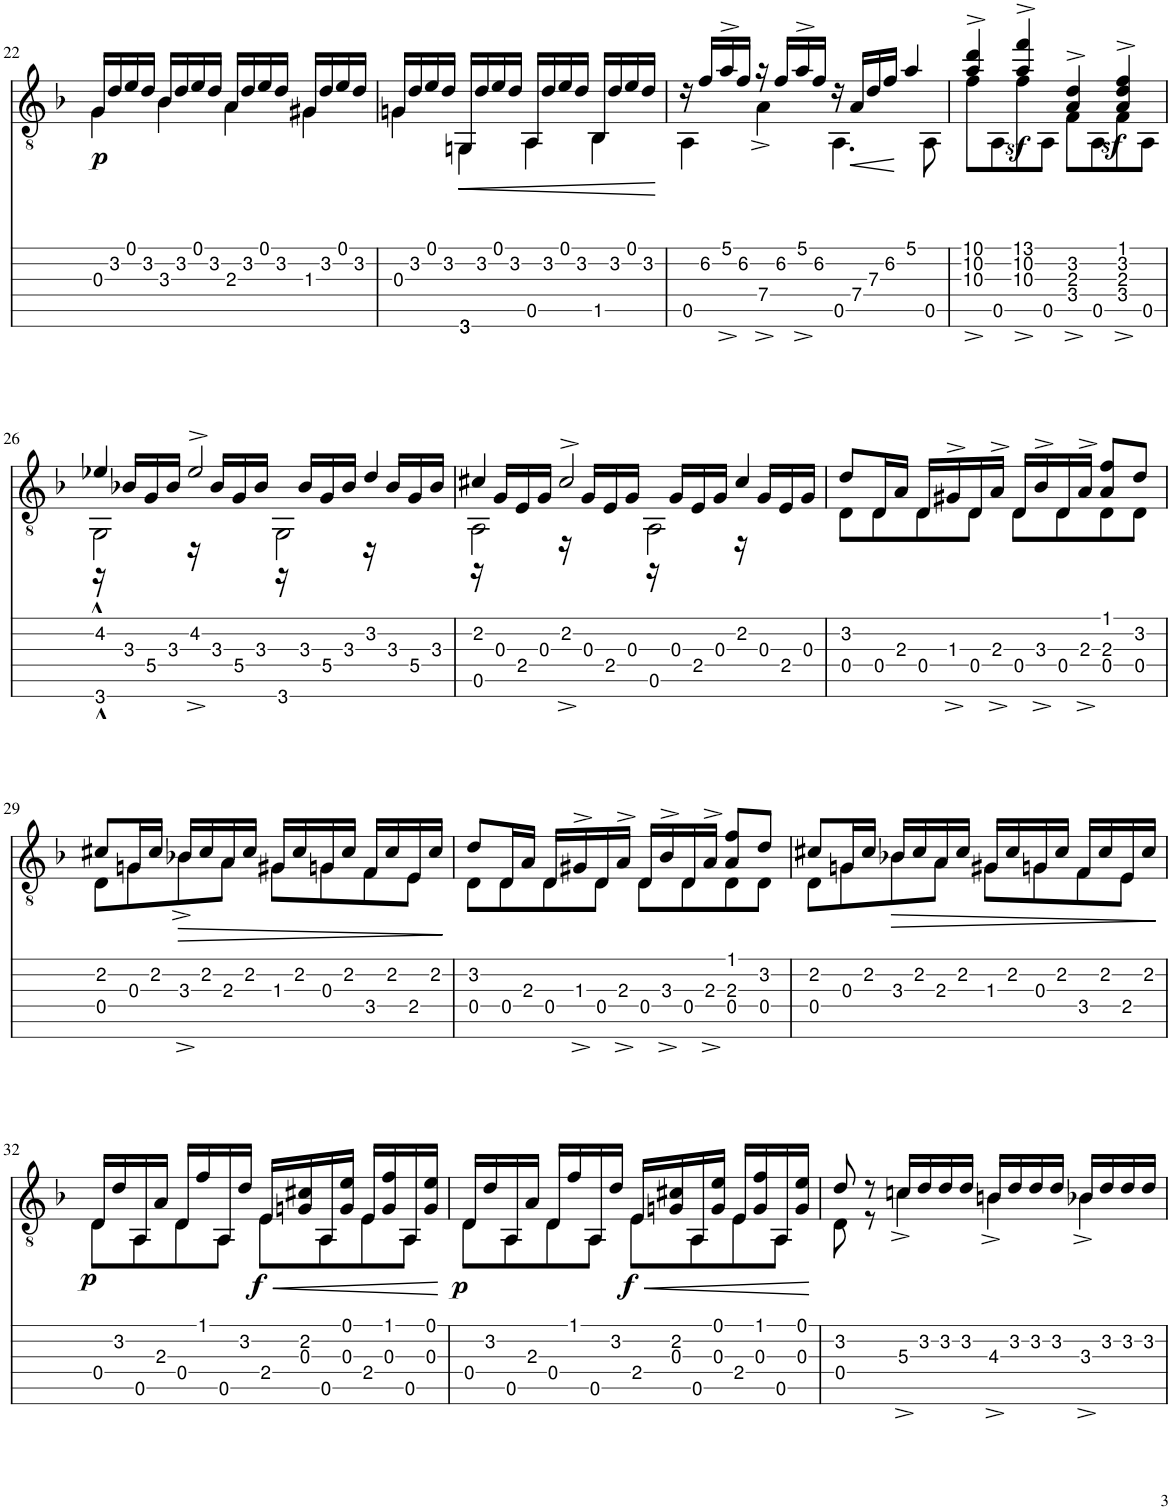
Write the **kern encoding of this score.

**kern	**kern	**dynam
*part1	*part1	*part1
*staff2	*staff1	*staff1/2
*I"Guitar	*	*
*I'Guit.	*	*
!!LO:PB:g=z
*	*clefGv2	*
*k[b-]	*k[b-]	*
*M4/4	*M4/4	*
*met(c)	*met(c)	*
=22	=22	=22
*^	*^	*
!	!	!	!	!LO:DY:b
16GLL	4G	16G/LL	4G\	p
16dJ	.	16d/	.	.
16eL	.	16e/	.	.
16dJJ	.	16d/JJ	.	.
16B-LL	4B-	16B-/LL	4B-\	.
16dJ	.	16d/	.	.
16eL	.	16e/	.	.
16dJJ	.	16d/JJ	.	.
16ALL	4A	16A/LL	4A\	.
16dJ	.	16d/	.	.
16eL	.	16e/	.	.
16dJJ	.	16d/JJ	.	.
16G#XLL	4G#	16G#X/LL	4G#\	.
16dJ	.	16d/	.	.
16eL	.	16e/	.	.
16dJJ	.	16d/JJ	.	.
=23	=23	=23	=23	=23
16GLL	4Gn	16G/LL	4Gn\	.
16dJ	.	16d/	.	.
16eL	.	16e/	.	.
16dJJ	.	16d/JJ	.	.
!	!	!	!	!LO:HP:b
16GGLL	4GGn	16GG/LL	4GGn\	<
16dJ	.	16d/	.	.
16eL	.	16e/	.	.
16dJJ	.	16d/JJ	.	.
16AALL	4AA	16AA/LL	4AA\	.
16dJ	.	16d/	.	.
16eL	.	16e/	.	.
16dJJ	.	16d/JJ	.	.
16BB-LL	4BB-	16BB-/LL	4BB-\	.
16dJ	.	16d/	.	.
16eL	.	16e/	.	.
16dJJ	.	16d/JJ	.	.
*v	*v	*	*	*
*	*v	*v	*
.	.	[
=24	=24	=24
*^	*^	*
16r	4AA	16r	4AA\	.
16fLL	.	16f/LL	.	.
16a^	.	16a^/	.	.
16fJJ	.	16f/JJ	.	.
16r	4A^	16r	4A^\	.
16fLL	.	16f/LL	.	.
16a^	.	16a^/	.	.
16fJJ	.	16f/JJ	.	.
16r	4.AA	16r	4.AA\	.
!	!	!	!	!LO:HP:b
16ALL	.	16A/LL	.	<
16d	.	16d/	.	.
16fJJ	.	16f/JJ	.	.
4a	.	4a/	.	[
.	8AA	.	8AA\	.
=25	=25	=25	=25	=25
4a^ 4dd^	8fL	4a/^ 4dd/^	8f\L	.
.	8AAJ	.	8AA\	.
!	!	!	!	!LO:DY:b
4a^ 4ff^	8fL	4a/^ 4ff/^	8f\	sf
.	8AAJ	.	8AA\J	.
4A^ 4d^	8FL	4A/^ 4d/^	8F\L	.
.	8AAJ	.	8AA\	.
!	!	!	!	!LO:DY:b
4A^ 4d^ 4f^	8FL	4A/^ 4d/^ 4f/^	8F\	sf
.	8AAJ	.	8AA\J	.
!!LO:LB:g=z
=26	=26	=26	=26	=26
*	*^	*	*^	*
4e-X	2GG^^^	16r	4e-X/	2GG^^^\	16r	.
.	.	16B-XLL	.	.	16B-X/LL	.
.	.	16G	.	.	16G/	.
.	.	16B-JJ	.	.	16B-/JJ	.
2e-^	.	16r	2e-^/	.	16r	.
.	.	16B-LL	.	.	16B-/LL	.
.	.	16G	.	.	16G/	.
.	.	16B-JJ	.	.	16B-/JJ	.
.	2GG	16r	.	2GG\	16r	.
.	.	16B-LL	.	.	16B-/LL	.
.	.	16G	.	.	16G/	.
.	.	16B-JJ	.	.	16B-/JJ	.
4d	.	16r	4d/	.	16r	.
.	.	16B-LL	.	.	16B-/LL	.
.	.	16G	.	.	16G/	.
.	.	16B-JJ	.	.	16B-/JJ	.
=27	=27	=27	=27	=27	=27	=27
4c#X	2AA	16r	4c#X/	2AA\	16r	.
.	.	16GLL	.	.	16G/LL	.
.	.	16E	.	.	16E/	.
.	.	16GJJ	.	.	16G/JJ	.
2c#^	.	16r	2c#^/	.	16r	.
.	.	16GLL	.	.	16G/LL	.
.	.	16E	.	.	16E/	.
.	.	16GJJ	.	.	16G/JJ	.
.	2AA	16r	.	2AA\	16r	.
.	.	16GLL	.	.	16G/LL	.
.	.	16E	.	.	16E/	.
.	.	16GJJ	.	.	16G/JJ	.
4c#	.	16r	4c#/	.	16r	.
.	.	16GLL	.	.	16G/LL	.
.	.	16E	.	.	16E/	.
.	.	16GJJ	.	.	16G/JJ	.
*	*v	*v	*	*	*	*
*	*	*	*v	*v	*
=28	=28	=28	=28	=28
8dL	8DL	8d/L	8D\L	.
16DL	8DJ	16D/L	8D\	.
16AJJ	.	16A/JJ	.	.
16DLL	8DL	16D/LL	8D\	.
16G#^J	.	16G#X^/	.	.
16DL	8DJ	16D/	8D\J	.
16A^JJ	.	16A^/JJ	.	.
16DLL	8DL	16D/LL	8D\L	.
16B-^J	.	16B-^/	.	.
16DL	8DJ	16D/	8D\	.
16A^JJ	.	16A^/JJ	.	.
8A\ 8f\L	8DL	8A/ 8f/L	8D\	.
8dJ	8DJ	8d/J	8D\J	.
!!LO:LB:g=z	!!
=29	=29	=29	=29	=29
8c#L	8DL	8c#X/L	8D\L	.
16GL	8GnJ	16G/L	8Gn\	.
16c#JJ	.	16c#/JJ	.	.
!	!	!	!	!LO:HP:b
16B-LL	8B-X^L	16B-/LL	8B-X^\	>
16c#J	.	16c#/	.	.
16AL	8AJ	16A/	8A\J	.
16c#JJ	.	16c#/JJ	.	.
16G#LL	8G#L	16G#X/LL	8G#\L	.
16c#J	.	16c#/	.	.
16GL	8GJ	16Gn/	8G\	.
16c#JJ	.	16c#/JJ	.	.
16FLL	8FL	16F/LL	8F\	.
16c#J	.	16c#/	.	.
16EL	8EJ	16E/	8E\J	.
16c#JJ	.	16c#/JJ	.	.
*v	*v	*	*	*
*	*v	*v	*
.	.	]
=30	=30	=30
*^	*^	*
8dL	8DL	8d/L	8D\L	.
16DL	8DJ	16D/L	8D\	.
16AJJ	.	16A/JJ	.	.
16DLL	8DL	16D/LL	8D\	.
16G#X^J	.	16G#X^/	.	.
16DL	8DJ	16D/	8D\J	.
16A^JJ	.	16A^/JJ	.	.
16DLL	8DL	16D/LL	8D\L	.
16B-^J	.	16B-^/	.	.
16DL	8DJ	16D/	8D\	.
16A^JJ	.	16A^/JJ	.	.
8A\ 8f\L	8DL	8A/ 8f/L	8D\	.
8dJ	8DJ	8d/J	8D\J	.
=31	=31	=31	=31	=31
8c#XL	8DL	8c#X/L	8D\L	.
16GL	8GnJ	16G/L	8Gn\	.
16c#JJ	.	16c#/JJ	.	.
!	!	!	!	!LO:HP:b
16B-LL	8B-XL	16B-/LL	8B-X\	>
16c#J	.	16c#/	.	.
16AL	8AJ	16A/	8A\J	.
16c#JJ	.	16c#/JJ	.	.
16G#XLL	8G#L	16G#X/LL	8G#\L	.
16c#J	.	16c#/	.	.
16GnL	8GJ	16Gn/	8G\	.
16c#JJ	.	16c#/JJ	.	.
16FLL	8FL	16F/LL	8F\	.
16c#J	.	16c#/	.	.
16EL	8EJ	16E/	8E\J	.
16c#JJ	.	16c#/JJ	.	.
*v	*v	*	*	*
*	*v	*v	*
.	.	]
!!LO:LB:g=z
=32	=32	=32
*^	*^	*
!	!	!	!	!LO:DY:b
16DLL	8DL	16D/LL	8D\L	p
16dJ	.	16d/	.	.
16AAL	8AAJ	16AA/	8AA\	.
16AJJ	.	16A/JJ	.	.
16DLL	8DL	16D/LL	8D\	.
16fJ	.	16f/	.	.
16AAL	8AAJ	16AA/	8AA\J	.
16dJJ	.	16d/JJ	.	.
!	!	!	!	!LO:HP:b
!	!	!	!	!LO:DY:n=1:b
16ELL	8EL	16E/LL	8E\L	< f
16Gn\ 16c#\J	.	16Gn/ 16c#X/	.	.
16AAL	8AAJ	16AA/	8AA\	.
16G\ 16e\JJ	.	16G/ 16e/JJ	.	.
16ELL	8EL	16E/LL	8E\	.
16G\ 16f\J	.	16G/ 16f/	.	.
16AAL	8AAJ	16AA/	8AA\J	.
16G\ 16e\JJ	.	16G/ 16e/JJ	.	.
*v	*v	*	*	*
*	*v	*v	*
.	.	[
=33	=33	=33
*^	*^	*
!	!	!	!	!LO:DY:b
16DLL	8DL	16D/LL	8D\L	p
16dJ	.	16d/	.	.
16AAL	8AAJ	16AA/	8AA\	.
16AJJ	.	16A/JJ	.	.
16DLL	8DL	16D/LL	8D\	.
16fJ	.	16f/	.	.
16AAL	8AAJ	16AA/	8AA\J	.
16dJJ	.	16d/JJ	.	.
!	!	!	!	!LO:HP:b
!	!	!	!	!LO:DY:n=1:b
16ELL	8EL	16E/LL	8E\L	< f
16Gn\ 16c#X\J	.	16Gn/ 16c#X/	.	.
16AAL	8AAJ	16AA/	8AA\	.
16G\ 16e\JJ	.	16G/ 16e/JJ	.	.
16ELL	8EL	16E/LL	8E\	.
16G\ 16f\J	.	16G/ 16f/	.	.
16AAL	8AAJ	16AA/	8AA\J	.
16G\ 16e\JJ	.	16G/ 16e/JJ	.	.
*v	*v	*	*	*
*	*v	*v	*
.	.	[
=34	=34	=34
*^	*^	*
8d	8D	8d/	8D\	.
8r	8r	8r	8r	.
16cLL	4cn^	16c/LL	4cn^\	.
16dJ	.	16d/	.	.
16dL	.	16d/	.	.
16dJJ	.	16d/JJ	.	.
16BLL	4B^	16Bn/LL	4B^\	.
16dJ	.	16d/	.	.
16dL	.	16d/	.	.
16dJJ	.	16d/JJ	.	.
16B-LL	4B-^	16B-X/LL	4B-^\	.
16dJ	.	16d/	.	.
16dL	.	16d/	.	.
16dJJ	.	16d/JJ	.	.
*v	*v	*	*	*
*	*v	*v	*
=	=	=
*-	*-	*-
